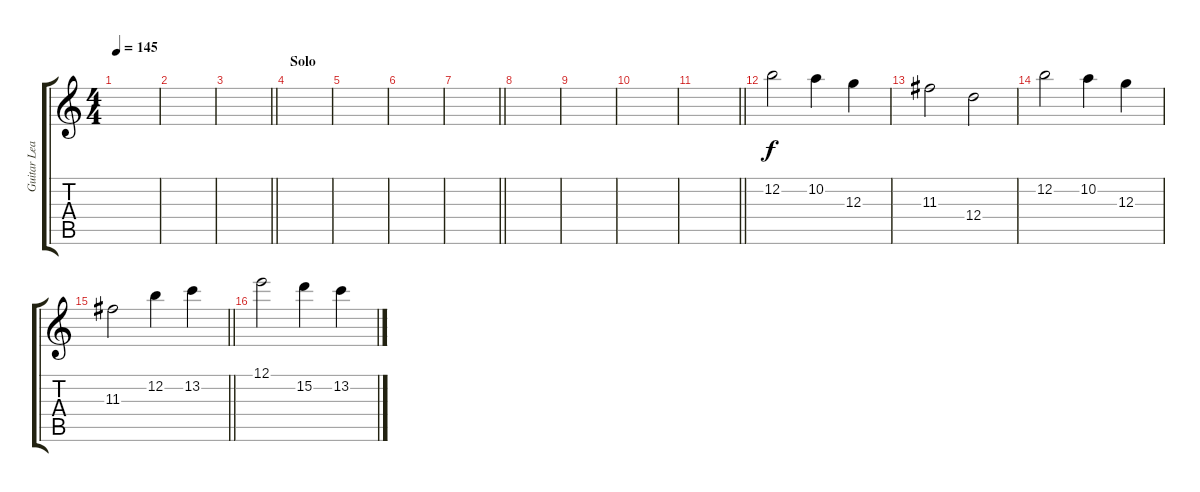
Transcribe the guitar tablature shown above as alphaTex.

\track ("Guitar Lead II" "Guitar Lea") {instrument distortionguitar}
\staff {score tabs}
\tuning (E4 B3 G3 D3 A2 E2) {hide}
\ts (4 4)
\section ("" "")
\tempo 145
\clef g2
\ks c
|
|
\barLineRight lightlight
|
\section ("" "Solo")
|
|
|
\barLineRight lightlight
|
\section ("" "")
|
|
|
\barLineRight lightlight
|
\section ("" "")
12.2.2 10.2.4 12.3.4 |
11.3.2 12.4.2 |
12.2.2 10.2.4 12.3.4 |
\barLineRight lightlight
11.3.2 12.2.4 13.2.4 |
\section ("" "")
12.1.2 15.2.4 13.2.4
